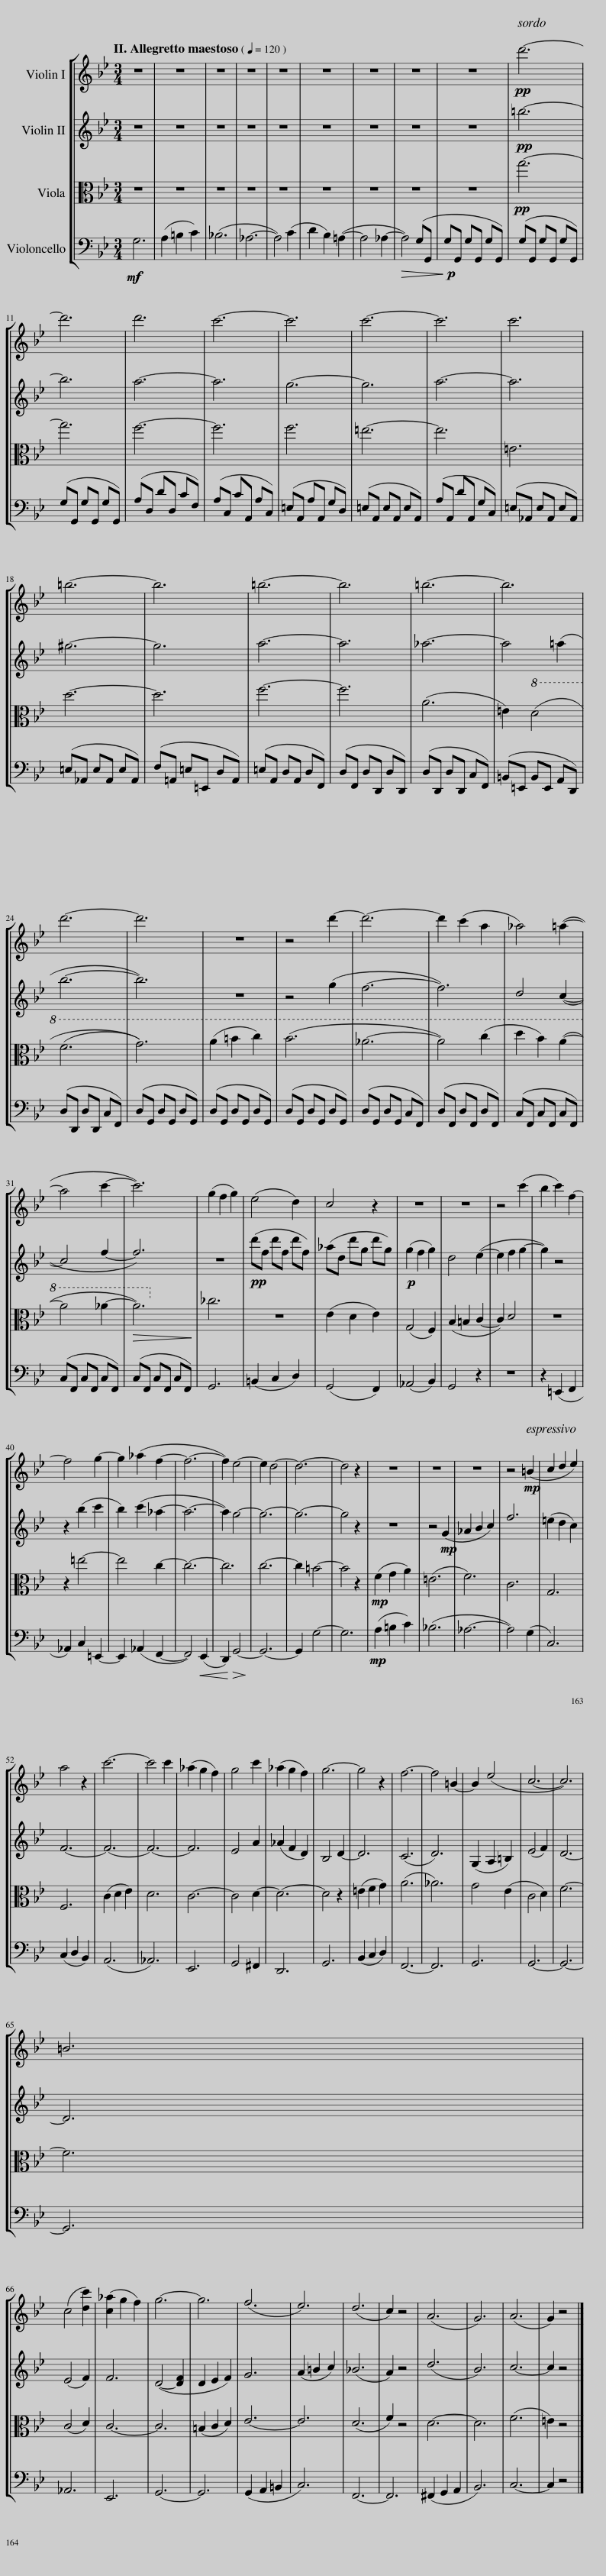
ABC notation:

X:1
%%score [ 1 2 3 4 ]
L:1/8
Q:1/4=120
M:3/4
I:linebreak $
K:Bb
V:1 treble
V:2 treble
V:3 alto
V:4 bass
V:1
 z6 | z6 | z6 | z6 | z6 | %5
 z6 | z6 | z6 | z6 |!pp! d'6- |$ %10
 d'6 | d'6 | c'6- | c'6 | c'6- | %15
 c'6 | c'6 |$ =b6- | b6 | =b6- | %20
 b6 | =b6- | b6 |$ d'6- | d'6 | %25
 z6 | z4 d'2- | d'6- | d'2 (c'2 a2 | _a4) (=a2- |$ %30
 a4 c'2- | c'6) | (g2 f2 g2) | (e4 d2) | c4 z2 | %35
 z6 | z6 | z4 (c'2 | b2 c'2) f2- |$ f4 g2- | %40
 g2 (_a2 f2- | f6- | f2) e4- | e2 d4- | d6- | %45
 d4 z2 | z6 | z6 | z6 | z4!mp! (=B2 | %50
 c2 d2 e2) |$ a4 z2 | c'6- | c'4 c'2 | (_a2 g2 f2) | %55
 g4 c'2 | (_a2 g2 f2) | g6- | g4 z2 | f6- | %60
 f4 =B2- | B2 (e4 | c6- | c6) |$ =B6 |$ %65
 (c4 [dc']2) | ([c_a]2 g2 f2) | g6- | g6 | (f6 | %70
 e6) | (d6 | c2) z4 | (A6 | G6) | %75
 (A6 | G2) z4 |] %77
V:2
 z6 | z6 | z6 | z6 | z6 | %5
 z6 | z6 | z6 | z6 |!pp! =b6- |$ %10
 b6 | a6- | a6 | g6- | g6 | %15
 a6- | a6 |$ ^g6- | g6 | a6- | %20
 a6 | _a6- | a4 (=a2 |$ b6- | b6) | %25
 z6 | z4 (g2 | f6- | f6) | d4 (c2- |$ %30
 c4 f2- | f6) | z6 |!pp! (d'f d'f d'f) | (_ad d'g d'g) | %35
!p! (g2 f2 g2) | d4 (e2- | e2 f2 g2- | g2) z4 |$ z2 (b2 c'2 | %40
 b2) (c'2 _a2- | a6- | a2) g4- | g6- | g6- | %45
 g4 z2 | z6 | z4!mp! (G2 | _A2 B2 c2) | f6 | %50
 (=e2 d2 c2) |$ F6- | F6- | F6- | F6 | %55
 E4 A2 | (_A2 F2 D2) | B,4 D2- | D6 | (C6 | %60
 D6) | (G,2 A,2 =B,2) | (E4 F2) | D6- |$ D6 |$ %65
 (E4 F2) | F6 | (D4- [DF]2 | D2 E2 F2) | G6 | %70
 (A2 =B2 c2) | (_B6 | A2) z4 | (d6 | B6) | %75
 c6- | c2 z4 |] %77
V:3
 z6 | z6 | z6 | z6 | z6 | %5
 z6 | z6 | z6 | z6 |!pp! g6- |$ %10
 g6 | f6- | f6 | f6 | =e6- | %15
 e6 | =E6 |$ d6- | d6 | f6- | %20
 f6 | (A6 | =E2)!8va(! (d4 |$ (f6 | g6)) | %25
 (a2 =b2 c'2) | (b6 | _a6- | a4) (c'2 | d'2 b2) (a2- |$ %30
 a4 _a2- |!>(! a6)!8va)!!>)! | _c6 | z6 | (E2 D2 E2) | %35
 (G,4 F,2) | (B,2 =B,2 C2- | C2) D4 | z6 |$ z2 =e4- | %40
 e4 c2- | c6- | c6 | c6- | c2 =B4- | %45
 B4 z2 |!mp! (F2 G2 A2) | (=E6 | F6) | C6 | %50
 G,6 |$ F,6 | (C2 D2 E2) | D6 | C6- | %55
 C4 D2- | D6- | D4 z2 | (=E2 F2 G2) | (A6 | %60
 _A6) | G4 (E2 | C4 D2) | F6- |$ F6 |$ %65
 (C4 D2) | C6- | C6 | (=B,2 C2 D2) | E6- | %70
 E6 | (D6 | F2) z4 | D6- | D6 | %75
 (F6 | =E2) z4 |] %77
V:4
!mf! G,6 | (A,2 =B,2 C2) | (_B,6 | _A,6- | A,4) (C2 | %5
 D2 B,2) (=A,2- | A,4 _A,2- |!>(! A,4) (G,G,,!>)! |!p! G,G,, G,G,, G,G,,) | (G,G,, G,G,, G,G,,) |$ %10
 (G,G,, G,G,, G,G,,) | (A,D, DD, CF,) | (A,C, CA,, A,C,) | (=E,A,, A,A,, G,D,) | (=E,A,, E,A,, E,A,,) | %15
 (A,A,, DA,, G,C,) | (=E,_A,, E,A,, E,A,,) |$ (=E,_A,, E,A,, E,A,,) | (F,=A,, =E,=E,, D,A,,) | (=E,A,, D,A,, D,F,,) | %20
 (D,F,, D,D,, D,D,,) | (D,D,, D,D,, C,F,,) | (=B,,=E,, B,,E,, A,,D,,) |$ (D,D,, D,D,, C,F,,) | (D,G,, D,G,, D,G,,) | %25
 (D,G,, D,G,, D,G,,) | (D,G,, D,G,, D,G,,) | (D,G,, D,G,, C,F,,) | (D,F,, D,F,, D,F,,) | (C,F,, C,F,, C,F,,) |$ %30
 (C,F,, C,F,, C,F,,) | (C,F,, C,F,, C,F,,) | G,,6 | (=B,,2 C,2 D,2) | (G,,4 F,,2) | %35
 (_A,,4 B,,2) | G,,4 z2 | z6 | z2 (=E,,2 F,,2 |$ _A,,2) C,2 =E,,2- | %40
 E,,2 (_A,,2 F,,2- | F,,4)!<(! (E,,2 | D,,2)!<)!!>(! G,,4-!>)! | G,,6- | G,,2 G,4- | %45
 G,6 |!mp! (A,2 =B,2 C2) | (_B,6 | _A,6- | A,4) (G,2 | %50
 C,6) |$ (C,2 D,2 B,,2) | (A,,6 | _A,,6) | E,,6 | %55
 G,,4 ^F,,2 | D,,6 | G,,6 | (B,,2 C,2 D,2) | F,,6- | %60
 F,,6 | G,,6 | G,,6- | G,,6- |$ G,,6 |$ %65
 _A,,6 | E,,6 | G,,6- | G,,6 | (G,,2 A,,2 =B,,2 | %70
 C,6) | F,,6- | F,,6 | (^F,,2 G,,2 A,,2 | B,,6) | %75
 C,6- | C,2 z4 |] %77
